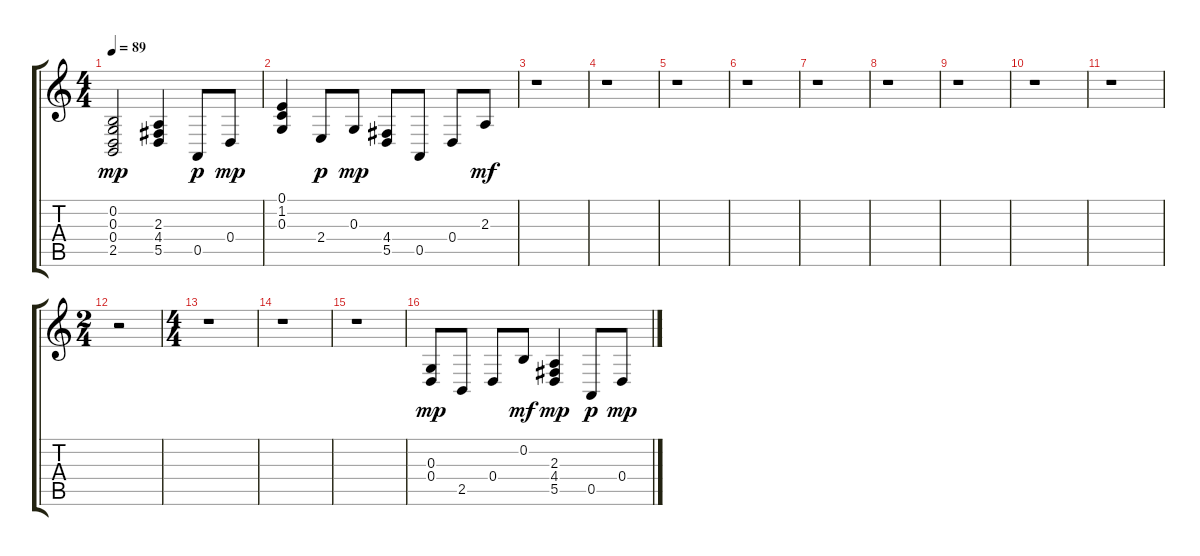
\track "" {instrument honkytonkpiano}
\staff {score tabs}
\tuning (E4 B3 G3 D3 A2 E2) {hide}
\ts (4 4)
\tempo 89
\clef g2
\ks c
(0.2 0.3 0.4 2.5).2{dy mp} (2.3 4.4 5.5).4 0.5.8{dy p} 0.4.8{dy mp} |
(0.1 1.2 0.3).4 2.4.8{dy p} 0.3.8{dy mp} (4.4 5.5).8 0.5.8 0.4.8 2.3.8{dy mf} |
r.1 |
r.1 |
r.1 |
r.1 |
r.1 |
r.1 |
r.1 |
r.1 |
r.1 |
\ts (2 4)
r.2 |
\ts (4 4)
r.1 |
r.1 |
r.1 |
(0.3 0.4).8{dy mp} 2.5.8 0.4.8 0.2.8{dy mf} (2.3 4.4 5.5).4{dy mp} 0.5.8{dy p} 0.4.8{dy mp}
